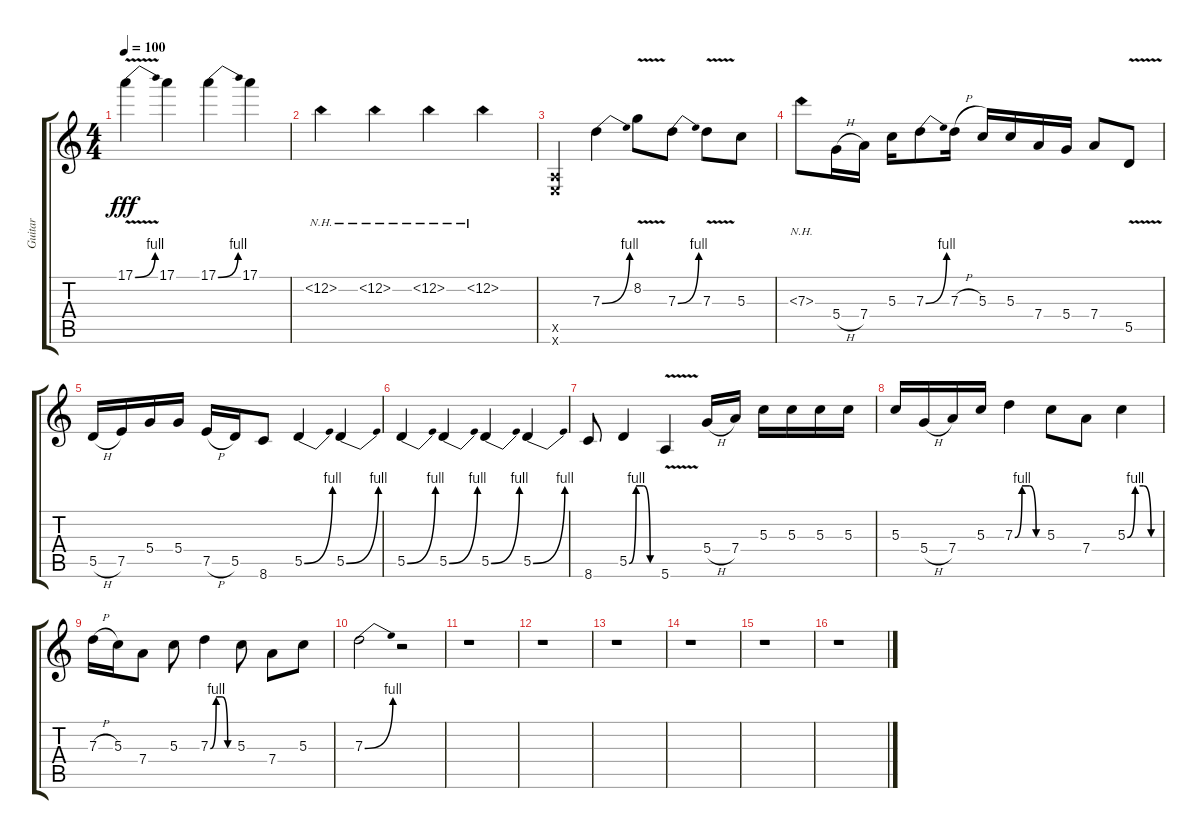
\track ("Guitar" "Guitar") {instrument distortionguitar}
\staff {score tabs}
\tuning (E4 B3 G3 D3 A2 E2) {hide}
\ts (4 4)
\tempo 100
\clef g2
\ks c
17.1{be (bend 0 0 60 4) v}.4{dy fff} 17.1.4 17.1{be (bend 0 0 60 4)}.4 17.1.4 |
12.2{nh}.4 12.2{nh}.4 12.2{nh}.4 12.2{nh}.4 |
(0.5{x} 0.6{x}).4 7.3{be (bend 0 0 60 4)}.4 8.2{v}.8 7.3{be (bend 0 0 60 4)}.8 7.3{v}.8 5.3.8 |
7.3{nh}.8 5.4{h}.16 7.4.16 5.3.16 7.3{be (bend 0 0 60 4)}.8 7.3{h}.16 5.3.16 5.3.16 7.4.16 5.4.16 7.4.8 5.5{v}.8 |
5.5{h}.16 7.5.16 5.4.16 5.4.16 7.5{h}.16 5.5.16 8.6.8 5.5{be (bend 0 0 60 4)}.4 5.5{be (bend 0 0 60 4)}.4 |
5.5{be (bend 0 0 60 4)}.4 5.5{be (bend 0 0 60 4)}.4 5.5{be (bend 0 0 60 4)}.4 5.5{be (bend 0 0 60 4)}.4 |
8.6.8 5.5{be (custom 0 0 15 4 30 4 45 0 60 0)}.4 5.6{v}.4 5.4{h}.16 7.4.16 5.3.16 5.3.16 5.3.16 5.3.16 |
5.3.16 5.4{h}.16 7.4.16 5.3.16 7.3{be (custom 0 0 15 4 30 4 45 0 60 0)}.4 5.3.8 7.4.8 5.3{be (custom 0 0 15 4 30 4 45 0 60 0)}.4 |
7.3{h}.16 5.3.16 7.4.8 5.3.8 7.3{be (custom 0 0 15 4 30 4 45 0 60 0)}.4 5.3.8 7.4.8 5.3.8 |
7.3{be (bend 0 0 60 4)}.2 r.2 |
r.1 |
r.1 |
r.1 |
r.1 |
r.1 |
r.1
